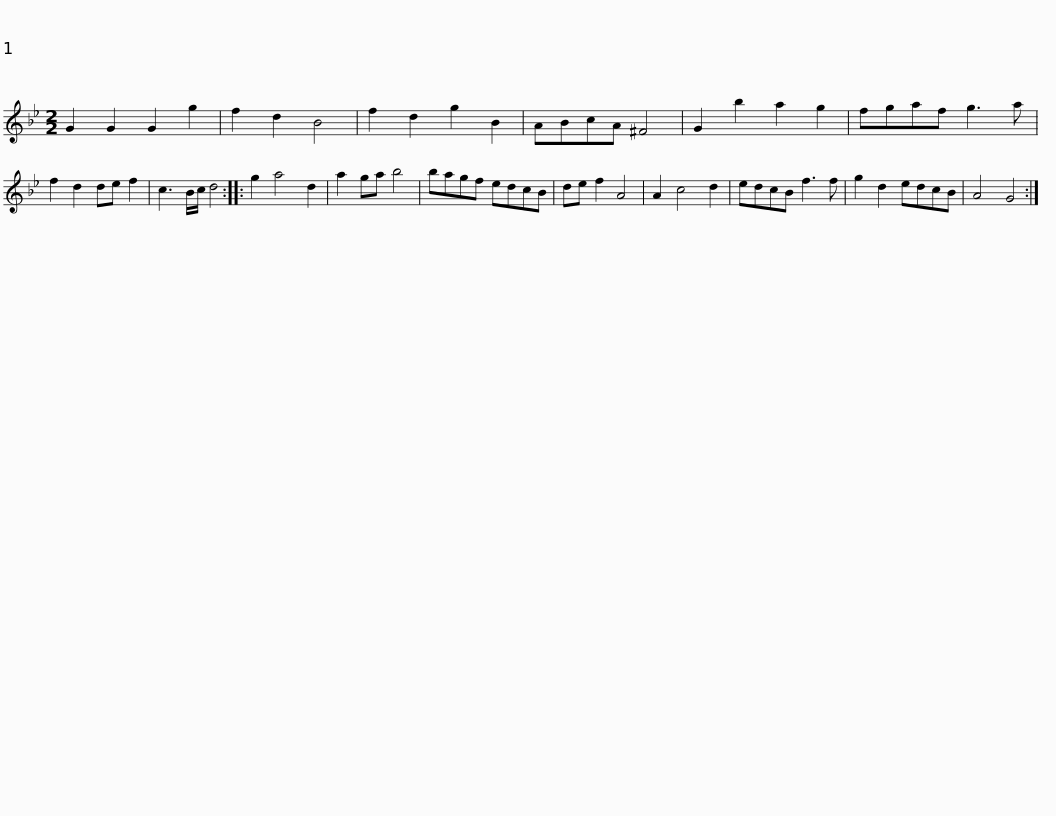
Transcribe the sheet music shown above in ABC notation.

X:1
L:1/8
M:2/2
I:linebreak $
K:Gmin
V:1 treble
V:1
 G2 G2 G2 g2 | f2 d2 B4 | f2 d2 g2 B2 | ABcA ^F4 | G2 b2 a2 g2 | %5
 fgaf g3 a | f2 d2 de f2 | c3 B/c/ d4 ::$ g2 a4 d2 | a2 ga b4 | %10
 bagf edcB | de f2 A4 | A2 c4 d2 | edcB f3 f | g2 d2 edcB | %15
 A4 G4 :| %16
